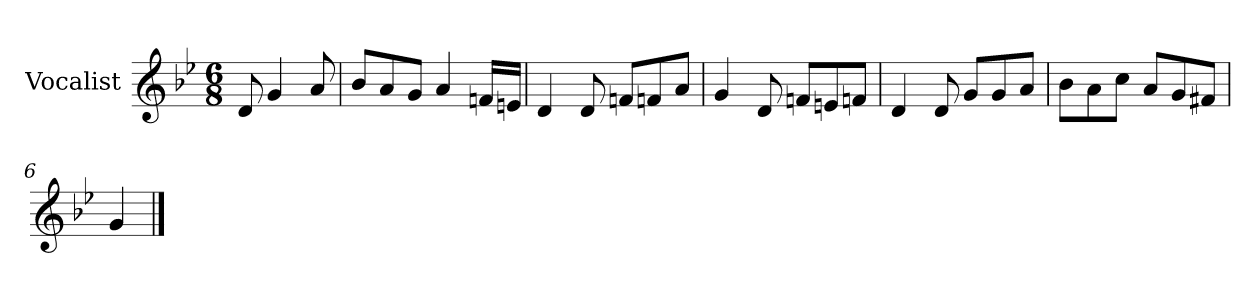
**kern
*part1
*staff1
*I"Vocalist
*k[b-e-]
*g:
*M6/8
=
8d
4g
8a
=1
8b-L
8a
8gJ
4a
16fnLL
16enJJ
=2
4d
8d
8fnL
8fn
8aJ
=3
4g
8d
8fnL
8en
8fnJ
=4
4d
8d
8gL
8g
8aJ
=5
8b-L
8a
8ccJ
8aL
8g
8f#XJ
=6
4g
==
*-
